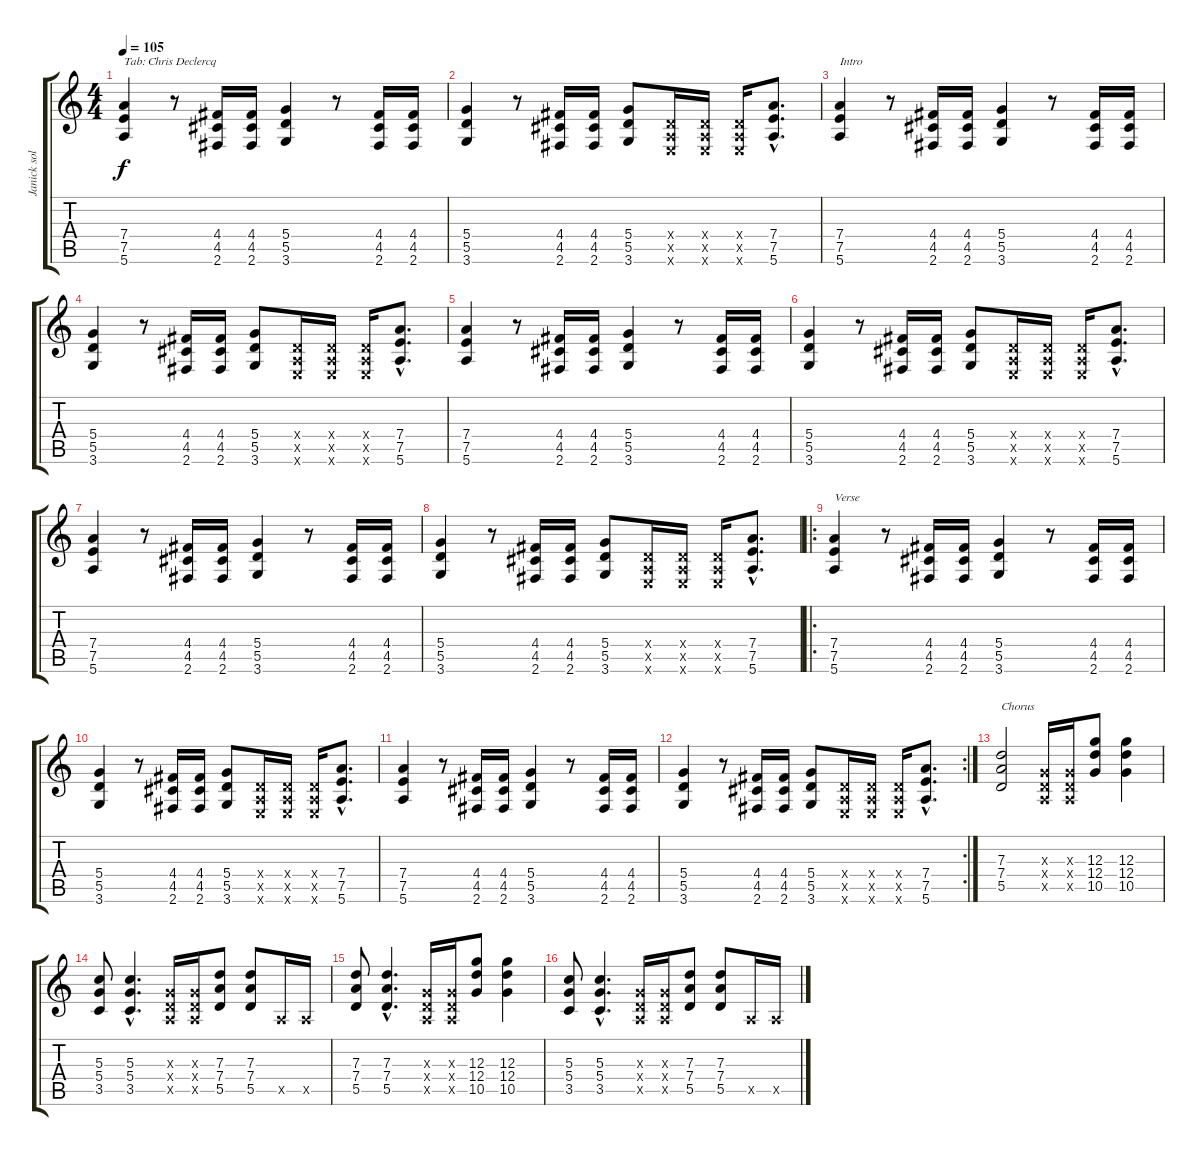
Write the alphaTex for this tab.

\track ("Janick solo" "Janick sol") {instrument distortionguitar}
\staff {score tabs}
\tuning (E4 B3 G3 D3 A2 E2) {hide}
\ts (4 4)
\tempo 105
\clef g2
\ks c
(7.4 7.5 5.6).4{txt "Tab: Chris Declercq" dy f instrument distortionguitar} r.8 (4.4 4.5 2.6).16 (4.4 4.5 2.6).16 (5.4 5.5 3.6).4 r.8 (4.4 4.5 2.6).16 (4.4 4.5 2.6).16 |
(5.4 5.5 3.6).4 r.8 (4.4 4.5 2.6).16 (4.4 4.5 2.6).16 (5.4 5.5 3.6).8 (0.4{x} 0.5{x} 0.6{x}).16 (0.4{x} 0.5{x} 0.6{x}).16 (0.4{x} 0.5{x} 0.6{x}).16 (7.4{hac} 7.5{hac} 5.6{hac}).8{d} |
(7.4 7.5 5.6).4{txt "Intro"} r.8 (4.4 4.5 2.6).16 (4.4 4.5 2.6).16 (5.4 5.5 3.6).4 r.8 (4.4 4.5 2.6).16 (4.4 4.5 2.6).16 |
(5.4 5.5 3.6).4 r.8 (4.4 4.5 2.6).16 (4.4 4.5 2.6).16 (5.4 5.5 3.6).8 (0.4{x} 0.5{x} 0.6{x}).16 (0.4{x} 0.5{x} 0.6{x}).16 (0.4{x} 0.5{x} 0.6{x}).16 (7.4{hac} 7.5{hac} 5.6{hac}).8{d} |
(7.4 7.5 5.6).4 r.8 (4.4 4.5 2.6).16 (4.4 4.5 2.6).16 (5.4 5.5 3.6).4 r.8 (4.4 4.5 2.6).16 (4.4 4.5 2.6).16 |
(5.4 5.5 3.6).4 r.8 (4.4 4.5 2.6).16 (4.4 4.5 2.6).16 (5.4 5.5 3.6).8 (0.4{x} 0.5{x} 0.6{x}).16 (0.4{x} 0.5{x} 0.6{x}).16 (0.4{x} 0.5{x} 0.6{x}).16 (7.4{hac} 7.5{hac} 5.6{hac}).8{d} |
(7.4 7.5 5.6).4 r.8 (4.4 4.5 2.6).16 (4.4 4.5 2.6).16 (5.4 5.5 3.6).4 r.8 (4.4 4.5 2.6).16 (4.4 4.5 2.6).16 |
(5.4 5.5 3.6).4 r.8 (4.4 4.5 2.6).16 (4.4 4.5 2.6).16 (5.4 5.5 3.6).8 (0.4{x} 0.5{x} 0.6{x}).16 (0.4{x} 0.5{x} 0.6{x}).16 (0.4{x} 0.5{x} 0.6{x}).16 (7.4{hac} 7.5{hac} 5.6{hac}).8{d} |
\ro
(7.4 7.5 5.6).4{txt "Verse"} r.8 (4.4 4.5 2.6).16 (4.4 4.5 2.6).16 (5.4 5.5 3.6).4 r.8 (4.4 4.5 2.6).16 (4.4 4.5 2.6).16 |
(5.4 5.5 3.6).4 r.8 (4.4 4.5 2.6).16 (4.4 4.5 2.6).16 (5.4 5.5 3.6).8 (0.4{x} 0.5{x} 0.6{x}).16 (0.4{x} 0.5{x} 0.6{x}).16 (0.4{x} 0.5{x} 0.6{x}).16 (7.4{hac} 7.5{hac} 5.6{hac}).8{d} |
(7.4 7.5 5.6).4 r.8 (4.4 4.5 2.6).16 (4.4 4.5 2.6).16 (5.4 5.5 3.6).4 r.8 (4.4 4.5 2.6).16 (4.4 4.5 2.6).16 |
\rc 2
(5.4 5.5 3.6).4 r.8 (4.4 4.5 2.6).16 (4.4 4.5 2.6).16 (5.4 5.5 3.6).8 (0.4{x} 0.5{x} 0.6{x}).16 (0.4{x} 0.5{x} 0.6{x}).16 (0.4{x} 0.5{x} 0.6{x}).16 (7.4{hac} 7.5{hac} 5.6{hac}).8{d} |
(7.3 7.4 5.5).2{txt "Chorus"} (0.3{x} 0.4{x} 0.5{x}).16 (0.3{x} 0.4{x} 0.5{x}).16 (12.3 12.4 10.5).8 (12.3 12.4 10.5).4 |
(5.3 5.4 3.5).8 (5.3{hac} 5.4{hac} 3.5{hac}).4{d} (0.3{x} 0.4{x} 0.5{x}).16 (0.3{x} 0.4{x} 0.5{x}).16 (7.3 7.4 5.5).8 (7.3 7.4 5.5).8 0.5{x}.16 0.5{x}.16 |
(7.3 7.4 5.5).8 (7.3{hac} 7.4{hac} 5.5{hac}).4{d} (0.3{x} 0.4{x} 0.5{x}).16 (0.3{x} 0.4{x} 0.5{x}).16 (12.3 12.4 10.5).8 (12.3 12.4 10.5).4 |
(5.3 5.4 3.5).8 (5.3{hac} 5.4{hac} 3.5{hac}).4{d} (0.3{x} 0.4{x} 0.5{x}).16 (0.3{x} 0.4{x} 0.5{x}).16 (7.3 7.4 5.5).8 (7.3 7.4 5.5).8 0.5{x}.16 0.5{x}.16
